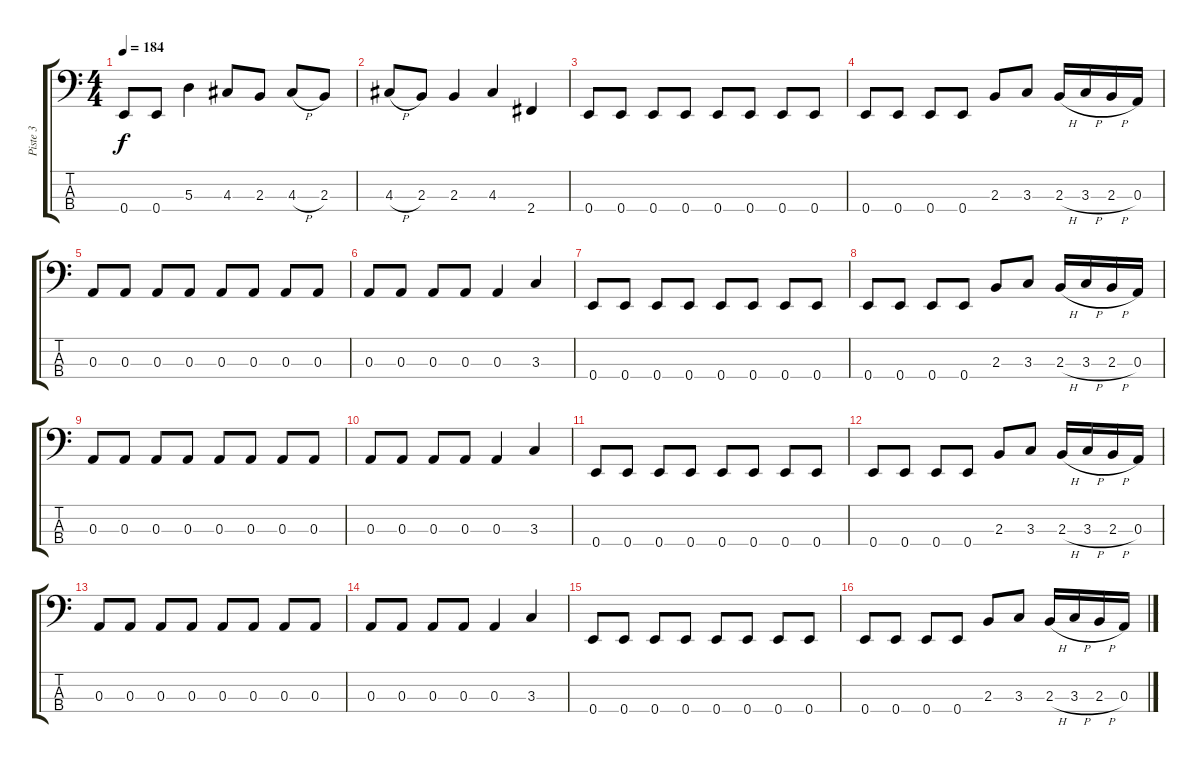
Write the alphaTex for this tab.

\track ("Piste 3" "Piste 3") {instrument slapbass2}
\staff {score tabs}
\tuning (G2 D2 A1 E1) {hide}
\ts (4 4)
\tempo 184
\clef f4
\ks c
0.4.8{dy f} 0.4.8 5.3.4 4.3.8 2.3.8 4.3{h}.8 2.3.8 |
4.3{h}.8 2.3.8 2.3.4 4.3.4 2.4.4 |
0.4.8 0.4.8 0.4.8 0.4.8 0.4.8 0.4.8 0.4.8 0.4.8 |
0.4.8 0.4.8 0.4.8 0.4.8 2.3.8 3.3.8 2.3{h}.16 3.3{h}.16 2.3{h}.16 0.3.16 |
0.3.8 0.3.8 0.3.8 0.3.8 0.3.8 0.3.8 0.3.8 0.3.8 |
0.3.8 0.3.8 0.3.8 0.3.8 0.3.4 3.3.4 |
0.4.8 0.4.8 0.4.8 0.4.8 0.4.8 0.4.8 0.4.8 0.4.8 |
0.4.8 0.4.8 0.4.8 0.4.8 2.3.8 3.3.8 2.3{h}.16 3.3{h}.16 2.3{h}.16 0.3.16 |
0.3.8 0.3.8 0.3.8 0.3.8 0.3.8 0.3.8 0.3.8 0.3.8 |
0.3.8 0.3.8 0.3.8 0.3.8 0.3.4 3.3.4 |
0.4.8 0.4.8 0.4.8 0.4.8 0.4.8 0.4.8 0.4.8 0.4.8 |
0.4.8 0.4.8 0.4.8 0.4.8 2.3.8 3.3.8 2.3{h}.16 3.3{h}.16 2.3{h}.16 0.3.16 |
0.3.8 0.3.8 0.3.8 0.3.8 0.3.8 0.3.8 0.3.8 0.3.8 |
0.3.8 0.3.8 0.3.8 0.3.8 0.3.4 3.3.4 |
0.4.8 0.4.8 0.4.8 0.4.8 0.4.8 0.4.8 0.4.8 0.4.8 |
0.4.8 0.4.8 0.4.8 0.4.8 2.3.8 3.3.8 2.3{h}.16 3.3{h}.16 2.3{h}.16 0.3.16
